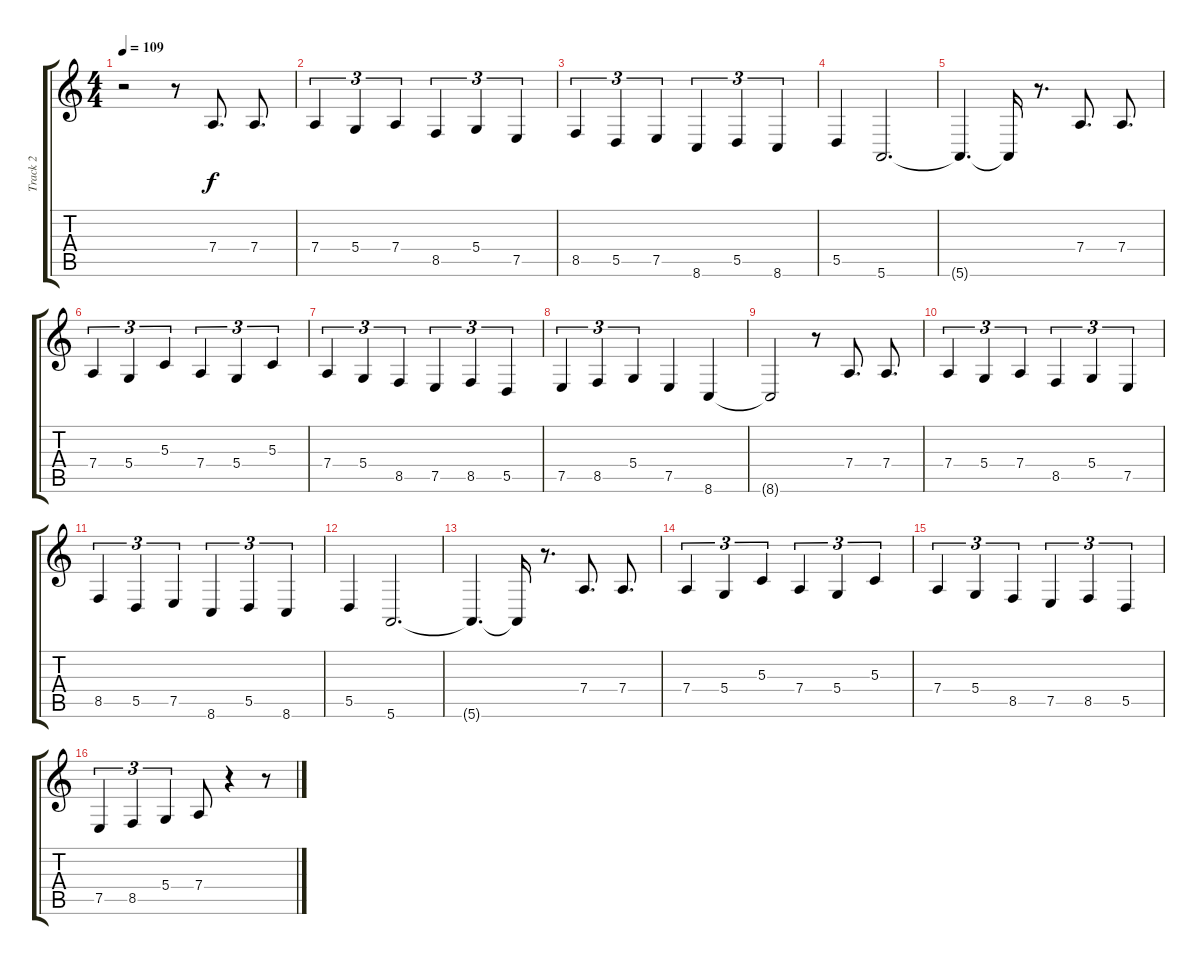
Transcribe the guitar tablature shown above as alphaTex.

\track ("Track 2" "Track 2") {instrument stringensemble1}
\staff {score tabs}
\tuning (E4 B3 G3 D3 A2 E2) {hide}
\ts (4 4)
\tempo 109
\clef g2
\ks c
r.2{dy f} r.8 7.4.8{d} 7.4.8{d} |
7.4.4{tu (3 2)} 5.4.4{tu (3 2)} 7.4.4{tu (3 2)} 8.5.4{tu (3 2)} 5.4.4{tu (3 2)} 7.5.4{tu (3 2)} |
8.5.4{tu (3 2)} 5.5.4{tu (3 2)} 7.5.4{tu (3 2)} 8.6.4{tu (3 2)} 5.5.4{tu (3 2)} 8.6.4{tu (3 2)} |
5.5.4 5.6.2{d} |
5.6{t}.4{d} 5.6{t}.16 r.8{d} 7.4.8{d} 7.4.8{d} |
7.4.4{tu (3 2)} 5.4.4{tu (3 2)} 5.3.4{tu (3 2)} 7.4.4{tu (3 2)} 5.4.4{tu (3 2)} 5.3.4{tu (3 2)} |
7.4.4{tu (3 2)} 5.4.4{tu (3 2)} 8.5.4{tu (3 2)} 7.5.4{tu (3 2)} 8.5.4{tu (3 2)} 5.5.4{tu (3 2)} |
7.5.4{tu (3 2)} 8.5.4{tu (3 2)} 5.4.4{tu (3 2)} 7.5.4 8.6.4 |
8.6{t}.2 r.8 7.4.8{d} 7.4.8{d} |
7.4.4{tu (3 2)} 5.4.4{tu (3 2)} 7.4.4{tu (3 2)} 8.5.4{tu (3 2)} 5.4.4{tu (3 2)} 7.5.4{tu (3 2)} |
8.5.4{tu (3 2)} 5.5.4{tu (3 2)} 7.5.4{tu (3 2)} 8.6.4{tu (3 2)} 5.5.4{tu (3 2)} 8.6.4{tu (3 2)} |
5.5.4 5.6.2{d} |
5.6{t}.4{d} 5.6{t}.16 r.8{d} 7.4.8{d} 7.4.8{d} |
7.4.4{tu (3 2)} 5.4.4{tu (3 2)} 5.3.4{tu (3 2)} 7.4.4{tu (3 2)} 5.4.4{tu (3 2)} 5.3.4{tu (3 2)} |
7.4.4{tu (3 2)} 5.4.4{tu (3 2)} 8.5.4{tu (3 2)} 7.5.4{tu (3 2)} 8.5.4{tu (3 2)} 5.5.4{tu (3 2)} |
7.5.4{tu (3 2)} 8.5.4{tu (3 2)} 5.4.4{tu (3 2)} 7.4.8 r.4 r.8
